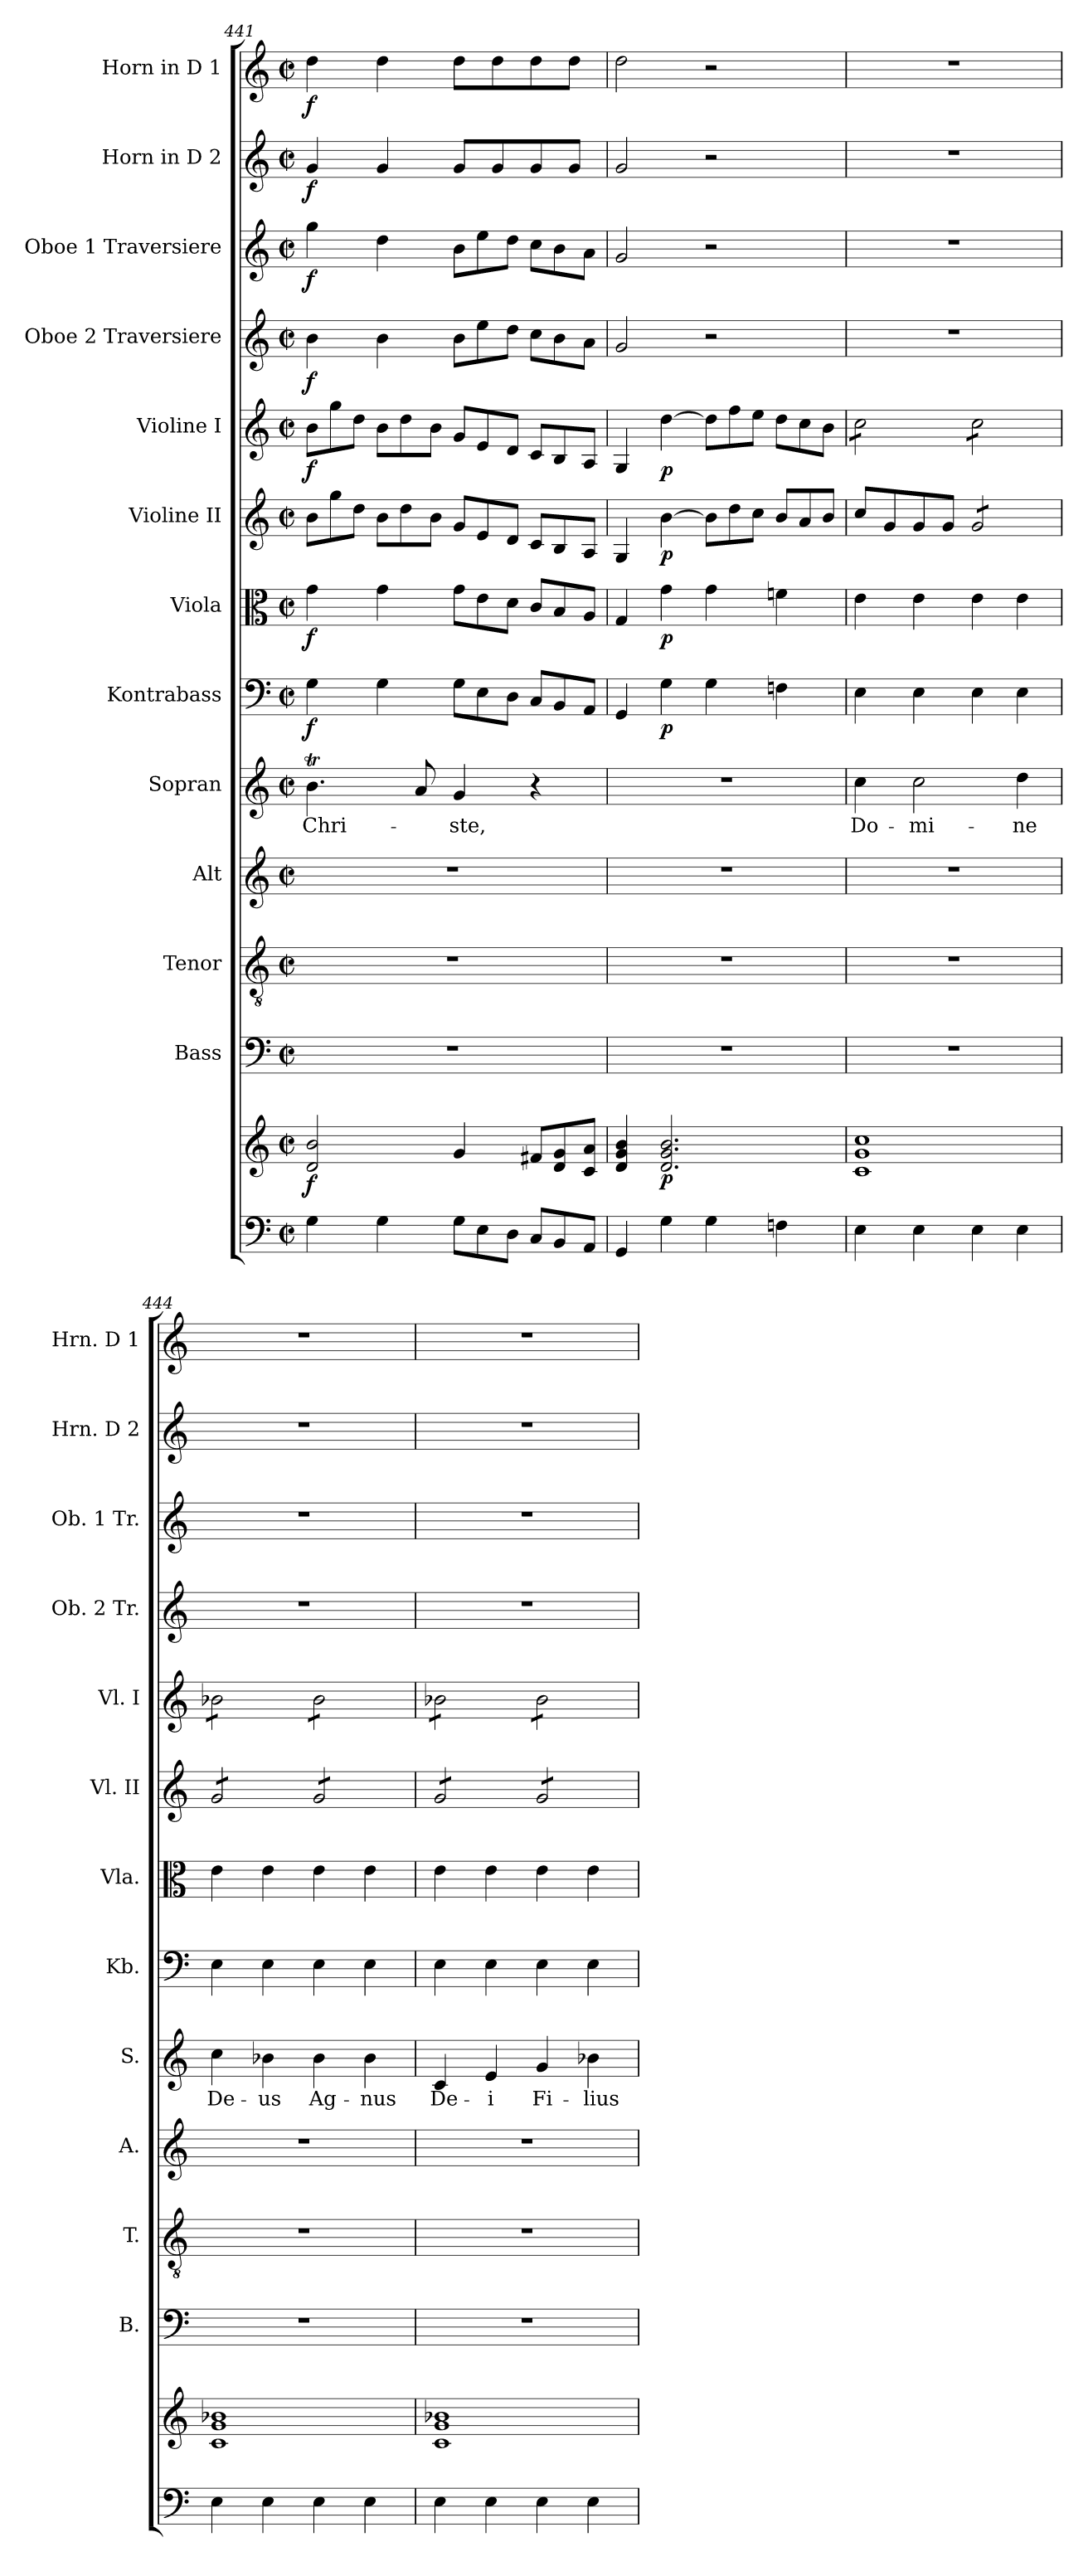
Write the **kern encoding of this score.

**kern	**kern	**dynam	**kern	**kern	**kern	**kern	**text	**kern	**dynam	**kern	**dynam	**kern	**dynam	**kern	**dynam	**kern	**dynam	**kern	**dynam	**kern	**dynam	**kern	**dynam
*part13	*part13	*part13	*part12	*part11	*part10	*part9	*part9	*part8	*part8	*part7	*part7	*part6	*part6	*part5	*part5	*part4	*part4	*part3	*part3	*part2	*part2	*part1	*part1
*staff14	*staff13	*staff13/14	*staff12	*staff11	*staff10	*staff9	*staff9	*staff8	*staff8	*staff7	*staff7	*staff6	*staff6	*staff5	*staff5	*staff4	*staff4	*staff3	*staff3	*staff2	*staff2	*staff1	*staff1
*	*	*	*I"Bass	*I"Tenor	*I"Alt	*I"Sopran	*	*I"Kontrabass	*	*I"Viola	*	*I"Violine II	*	*I"Violine I	*	*I"Oboe 2 Traversiere	*	*I"Oboe 1 Traversiere	*	*I"Horn in D 2	*	*I"Horn in D 1	*
*	*	*	*I'B.	*I'T.	*I'A.	*I'S.	*	*I'Kb.	*	*I'Vla.	*	*I'Vl. II	*	*I'Vl. I	*	*I'Ob. 2 Tr.	*	*I'Ob. 1 Tr.	*	*I'Hrn. D 2	*	*I'Hrn. D 1	*
*clefF4	*clefG2	*	*clefF4	*clefGv2	*clefG2	*clefG2	*	*clefF4	*	*clefC3	*	*clefG2	*	*clefG2	*	*clefG2	*	*clefG2	*	*clefG2	*	*clefG2	*
*	*	*	*	*	*	*	*	*ITrd7c12	*	*	*	*	*	*	*	*	*	*	*	*ITrd7c12	*	*ITrd7c12	*
*k[]	*k[]	*	*k[]	*k[]	*k[]	*k[]	*	*k[]	*	*k[]	*	*k[]	*	*k[]	*	*k[]	*	*k[]	*	*k[]	*	*k[]	*
*C:	*C:	*	*C:	*C:	*C:	*C:	*	*C:	*	*C:	*	*C:	*	*C:	*	*C:	*	*C:	*	*C:	*	*C:	*
*M2/2	*M2/2	*	*M2/2	*M2/2	*M2/2	*M2/2	*	*M2/2	*	*M2/2	*	*M2/2	*	*M2/2	*	*M2/2	*	*M2/2	*	*M2/2	*	*M2/2	*
*met(c|)	*met(c|)	*	*met(c|)	*met(c|)	*met(c|)	*met(c|)	*	*met(c|)	*	*met(c|)	*	*met(c|)	*	*met(c|)	*	*met(c|)	*	*met(c|)	*	*met(c|)	*	*met(c|)	*
=441	=441	=441	=441	=441	=441	=441	=441	=441	=441	=441	=441	=441	=441	=441	=441	=441	=441	=441	=441	=441	=441	=441	=441
!	!	!	!	!	!	!	!LO:LY:b	!	!	!	!	!	!	!	!	!	!	!	!	!	!	!	!
*	*	*	*	*	*	*	*	*	*	*	*	*Xtuplet	*	*Xtuplet	*	*	*	*	*	*	*	*	*
!	!	!LO:DY:b	!	!	!	!	!	!	!LO:DY:b	!	!LO:DY:b	!	!	!	!LO:DY:b	!	!LO:DY:b	!	!LO:DY:b	!	!LO:DY:b	!	!LO:DY:b
4G\	2d/ 2b/	f	1r	1r	1r	4.bt\	Chri-	4GG\	f	4g\	f	12b\L	.	12b\L	f	4b\	f	4gg\	f	4G/	f	4d\	f
.	.	.	.	.	.	.	.	.	.	.	.	12gg\	.	12gg\	.	.	.	.	.	.	.	.	.
.	.	.	.	.	.	.	.	.	.	.	.	12dd\J	.	12dd\J	.	.	.	.	.	.	.	.	.
4G\	.	.	.	.	.	.	.	4GG\	.	4g\	.	12b\L	.	12b\L	.	4b\	.	4dd\	.	4G/	.	4d\	.
.	.	.	.	.	.	.	.	.	.	.	.	12dd\	.	12dd\	.	.	.	.	.	.	.	.	.
.	.	.	.	.	.	8a/	.	.	.	.	.	.	.	.	.	.	.	.	.	.	.	.	.
.	.	.	.	.	.	.	.	.	.	.	.	12b\J	.	12b\J	.	.	.	.	.	.	.	.	.
*Xtuplet	*	*	*	*	*	*	*	*	*	*	*	*	*	*	*	*	*	*	*	*	*	*	*
!	!	!	!	!	!	!	!LO:LY:b	!	!	!	!	!	!	!	!	!	!	!	!	!	!	!	!
*	*	*	*	*	*	*	*	*Xtuplet	*	*Xtuplet	*	*	*	*	*	*Xtuplet	*	*Xtuplet	*	*	*	*	*
12G\L	4g/	.	.	.	.	4g/	-ste,	12GG\L	.	12g\L	.	12g/L	.	12g/L	.	12b\L	.	12b\L	.	8G/L	.	8d\L	.
12E\	.	.	.	.	.	.	.	12EE\	.	12e\	.	12e/	.	12e/	.	12ee\	.	12ee\	.	.	.	.	.
.	.	.	.	.	.	.	.	.	.	.	.	.	.	.	.	.	.	.	.	8G/	.	8d\	.
12D\J	.	.	.	.	.	.	.	12DD\J	.	12d\J	.	12d/J	.	12d/J	.	12dd\J	.	12dd\J	.	.	.	.	.
*	*Xtuplet	*	*	*	*	*	*	*	*	*	*	*	*	*	*	*	*	*	*	*	*	*	*
12C/L	12f#X/L	.	.	.	.	4r	.	12CC/L	.	12c/L	.	12c/L	.	12c/L	.	12cc\L	.	12cc\L	.	8G/	.	8d\	.
12BB/	12d/ 12g/	.	.	.	.	.	.	12BBB/	.	12B/	.	12B/	.	12B/	.	12b\	.	12b\	.	.	.	.	.
.	.	.	.	.	.	.	.	.	.	.	.	.	.	.	.	.	.	.	.	8G/J	.	8d\J	.
12AA/J	12c/ 12a/J	.	.	.	.	.	.	12AAA/J	.	12A/J	.	12A/J	.	12A/J	.	12a\J	.	12a\J	.	.	.	.	.
=442	=442	=442	=442	=442	=442	=442	=442	=442	=442	=442	=442	=442	=442	=442	=442	=442	=442	=442	=442	=442	=442	=442	=442
4GG/	4d/ 4g/ 4b/	.	1r	1r	1r	1r	.	4GGG/	.	4G/	.	4G/	.	4G/	.	2g/	.	2g/	.	2G/	.	2d\	.
!	!	!LO:DY:b	!	!	!	!	!	!	!LO:DY:b	!	!LO:DY:b	!	!LO:DY:b	!	!LO:DY:b	!	!	!	!	!	!	!	!
4G\	2.d/ 2.g/ 2.b/	p	.	.	.	.	.	4GG\	p	4g\	p	[4b\	p	[4dd\	p	.	.	.	.	.	.	.	.
4G\	.	.	.	.	.	.	.	4GG\	.	4g\	.	12b\L]	.	12dd\L]	.	2r	.	2r	.	2r	.	2r	.
.	.	.	.	.	.	.	.	.	.	.	.	12dd\	.	12ff\	.	.	.	.	.	.	.	.	.
.	.	.	.	.	.	.	.	.	.	.	.	12cc\J	.	12ee\J	.	.	.	.	.	.	.	.	.
4Fn\	.	.	.	.	.	.	.	4FFn\	.	4fn\	.	12b/L	.	12dd\L	.	.	.	.	.	.	.	.	.
.	.	.	.	.	.	.	.	.	.	.	.	12a/	.	12cc\	.	.	.	.	.	.	.	.	.
.	.	.	.	.	.	.	.	.	.	.	.	12b/J	.	12b\J	.	.	.	.	.	.	.	.	.
=443	=443	=443	=443	=443	=443	=443	=443	=443	=443	=443	=443	=443	=443	=443	=443	=443	=443	=443	=443	=443	=443	=443	=443
!	!	!	!	!	!	!	!LO:LY:b	!	!	!	!	!	!	!	!	!	!	!	!	!	!	!	!
*	*	*	*	*	*	*	*	*	*	*	*	*	*	*tremolo	*	*	*	*	*	*	*	*	*
4E\	1c 1g 1cc	.	1r	1r	1r	4cc\	Do-	4EE\	.	4e\	.	8cc/L	.	8cc\L	.	1r	.	1r	.	1r	.	1r	.
.	.	.	.	.	.	.	.	.	.	.	.	8g/	.	8cc\	.	.	.	.	.	.	.	.	.
!	!	!	!	!	!	!	!LO:LY:b	!	!	!	!	!	!	!	!	!	!	!	!	!	!	!	!
4E\	.	.	.	.	.	2cc\	-mi-	4EE\	.	4e\	.	8g/	.	8cc\	.	.	.	.	.	.	.	.	.
.	.	.	.	.	.	.	.	.	.	.	.	8g/J	.	8cc\J	.	.	.	.	.	.	.	.	.
*	*	*	*	*	*	*	*	*	*	*	*	*tremolo	*	*	*	*	*	*	*	*	*	*	*
4E\	.	.	.	.	.	.	.	4EE\	.	4e\	.	8g/L	.	8cc\L	.	.	.	.	.	.	.	.	.
.	.	.	.	.	.	.	.	.	.	.	.	8g/	.	8cc\	.	.	.	.	.	.	.	.	.
!	!	!	!	!	!	!	!LO:LY:b	!	!	!	!	!	!	!	!	!	!	!	!	!	!	!	!
4E\	.	.	.	.	.	4dd\	-ne	4EE\	.	4e\	.	8g/	.	8cc\	.	.	.	.	.	.	.	.	.
.	.	.	.	.	.	.	.	.	.	.	.	8g/J	.	8cc\J	.	.	.	.	.	.	.	.	.
=444	=444	=444	=444	=444	=444	=444	=444	=444	=444	=444	=444	=444	=444	=444	=444	=444	=444	=444	=444	=444	=444	=444	=444
!	!	!	!	!	!	!	!LO:LY:b	!	!	!	!	!	!	!	!	!	!	!	!	!	!	!	!
4E\	1c 1g 1b-X	.	1r	1r	1r	4cc\	De-	4EE\	.	4e\	.	8g/L	.	8b-X\L	.	1r	.	1r	.	1r	.	1r	.
.	.	.	.	.	.	.	.	.	.	.	.	8g/	.	8b-X\	.	.	.	.	.	.	.	.	.
!	!	!	!	!	!	!	!LO:LY:b	!	!	!	!	!	!	!	!	!	!	!	!	!	!	!	!
4E\	.	.	.	.	.	4b-X\	-us	4EE\	.	4e\	.	8g/	.	8b-X\	.	.	.	.	.	.	.	.	.
.	.	.	.	.	.	.	.	.	.	.	.	8g/J	.	8b-X\J	.	.	.	.	.	.	.	.	.
!	!	!	!	!	!	!	!LO:LY:b	!	!	!	!	!	!	!	!	!	!	!	!	!	!	!	!
4E\	.	.	.	.	.	4b-\	Ag-	4EE\	.	4e\	.	8g/L	.	8b-\L	.	.	.	.	.	.	.	.	.
.	.	.	.	.	.	.	.	.	.	.	.	8g/	.	8b-\	.	.	.	.	.	.	.	.	.
!	!	!	!	!	!	!	!LO:LY:b	!	!	!	!	!	!	!	!	!	!	!	!	!	!	!	!
4E\	.	.	.	.	.	4b-\	-nus	4EE\	.	4e\	.	8g/	.	8b-\	.	.	.	.	.	.	.	.	.
.	.	.	.	.	.	.	.	.	.	.	.	8g/J	.	8b-\J	.	.	.	.	.	.	.	.	.
=445	=445	=445	=445	=445	=445	=445	=445	=445	=445	=445	=445	=445	=445	=445	=445	=445	=445	=445	=445	=445	=445	=445	=445
!	!	!	!	!	!	!	!LO:LY:b	!	!	!	!	!	!	!	!	!	!	!	!	!	!	!	!
4E\	1c 1g 1b-X	.	1r	1r	1r	4c/	De-	4EE\	.	4e\	.	8g/L	.	8b-X\L	.	1r	.	1r	.	1r	.	1r	.
.	.	.	.	.	.	.	.	.	.	.	.	8g/	.	8b-X\	.	.	.	.	.	.	.	.	.
!	!	!	!	!	!	!	!LO:LY:b	!	!	!	!	!	!	!	!	!	!	!	!	!	!	!	!
4E\	.	.	.	.	.	4e/	-i	4EE\	.	4e\	.	8g/	.	8b-X\	.	.	.	.	.	.	.	.	.
.	.	.	.	.	.	.	.	.	.	.	.	8g/J	.	8b-X\J	.	.	.	.	.	.	.	.	.
!	!	!	!	!	!	!	!LO:LY:b	!	!	!	!	!	!	!	!	!	!	!	!	!	!	!	!
4E\	.	.	.	.	.	4g/	Fi-	4EE\	.	4e\	.	8g/L	.	8b-\L	.	.	.	.	.	.	.	.	.
.	.	.	.	.	.	.	.	.	.	.	.	8g/	.	8b-\	.	.	.	.	.	.	.	.	.
!	!	!	!	!	!	!	!LO:LY:b	!	!	!	!	!	!	!	!	!	!	!	!	!	!	!	!
4E\	.	.	.	.	.	4b-X\	-lius	4EE\	.	4e\	.	8g/	.	8b-\	.	.	.	.	.	.	.	.	.
.	.	.	.	.	.	.	.	.	.	.	.	8g/J	.	8b-\J	.	.	.	.	.	.	.	.	.
*	*	*	*	*	*	*	*	*	*	*	*	*	*	*Xtremolo	*	*	*	*	*	*	*	*	*
*	*	*	*	*	*	*	*	*	*	*	*	*Xtremolo	*	*	*	*	*	*	*	*	*	*	*
=	=	=	=	=	=	=	=	=	=	=	=	=	=	=	=	=	=	=	=	=	=	=	=
*-	*-	*-	*-	*-	*-	*-	*-	*-	*-	*-	*-	*-	*-	*-	*-	*-	*-	*-	*-	*-	*-	*-	*-
